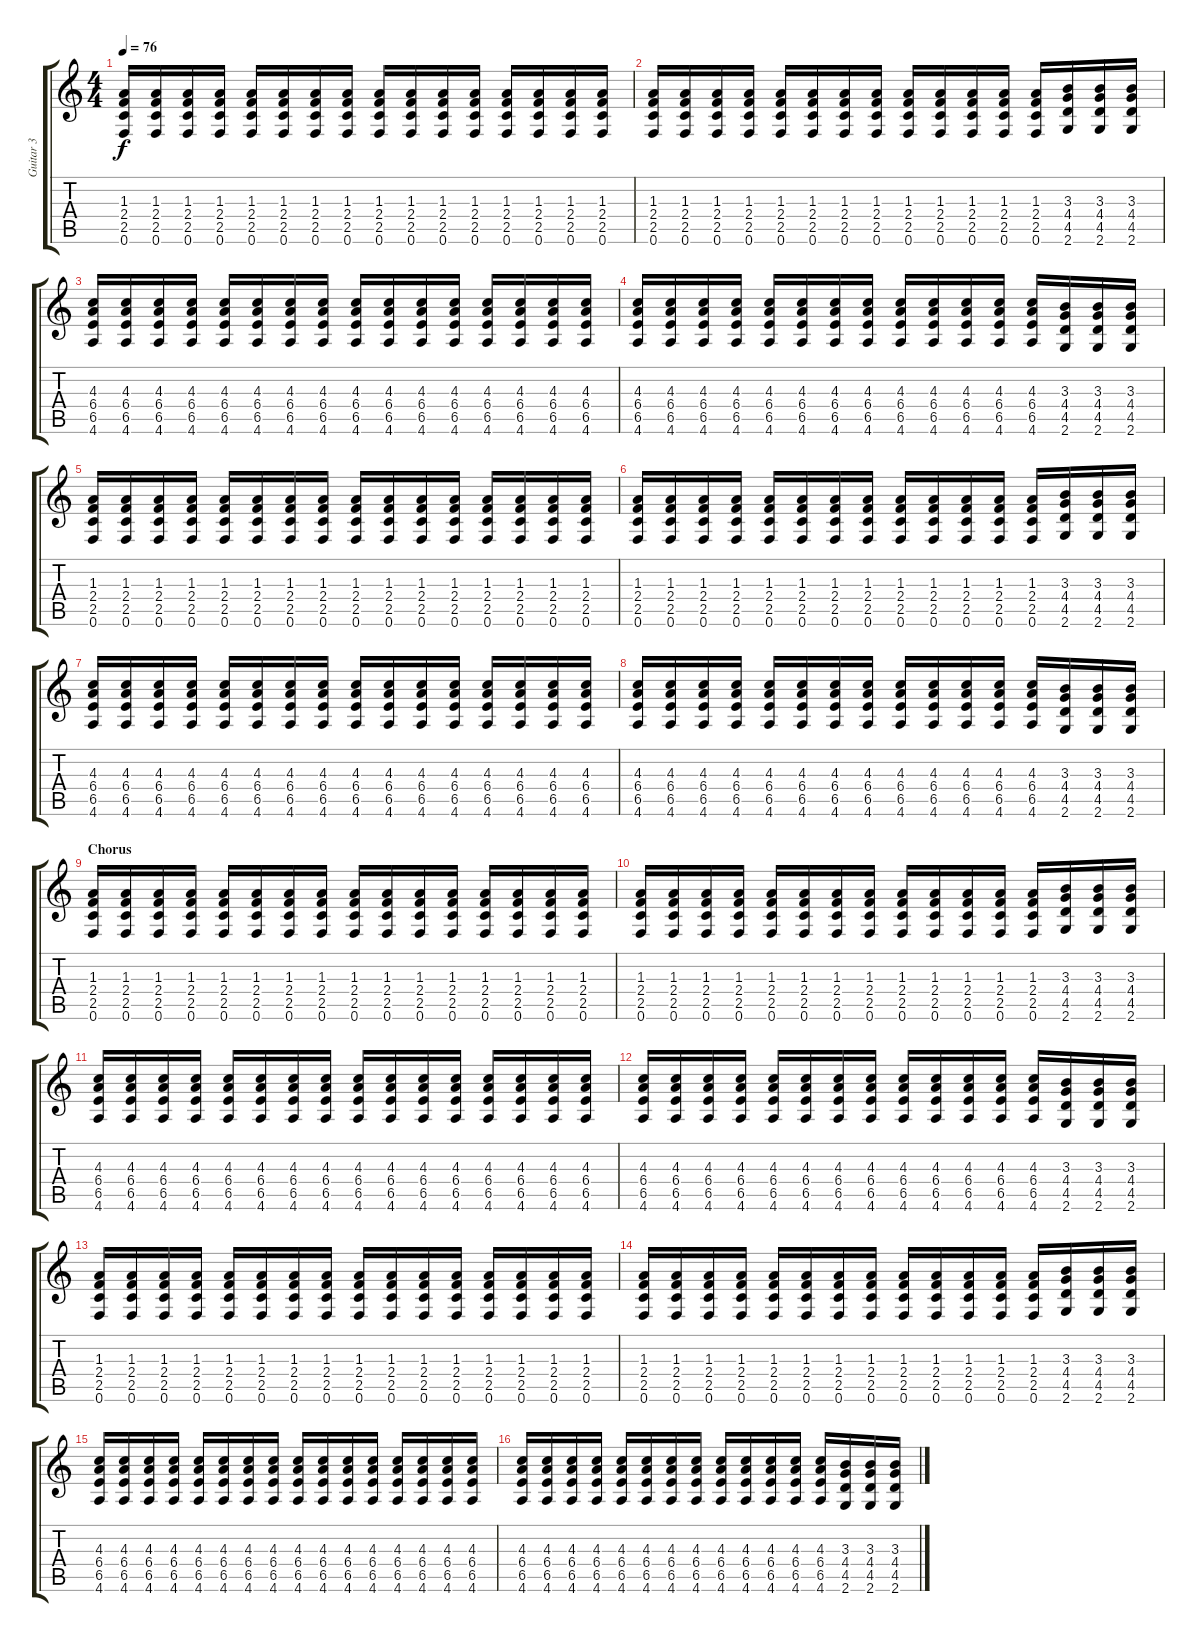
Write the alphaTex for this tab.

\track ("Guitar 3" "Guitar 3") {instrument electricguitarjazz}
\staff {score tabs}
\tuning (C4 C4 Ab3 Eb3 Bb2 F2) {hide}
\ts (4 4)
\tempo 76
\clef g2
\ks c
(1.3 2.4 2.5 0.6).16{dy f} (1.3 2.4 2.5 0.6).16 (1.3 2.4 2.5 0.6).16 (1.3 2.4 2.5 0.6).16 (1.3 2.4 2.5 0.6).16 (1.3 2.4 2.5 0.6).16 (1.3 2.4 2.5 0.6).16 (1.3 2.4 2.5 0.6).16 (1.3 2.4 2.5 0.6).16 (1.3 2.4 2.5 0.6).16 (1.3 2.4 2.5 0.6).16 (1.3 2.4 2.5 0.6).16 (1.3 2.4 2.5 0.6).16 (1.3 2.4 2.5 0.6).16 (1.3 2.4 2.5 0.6).16 (1.3 2.4 2.5 0.6).16 |
(1.3 2.4 2.5 0.6).16 (1.3 2.4 2.5 0.6).16 (1.3 2.4 2.5 0.6).16 (1.3 2.4 2.5 0.6).16 (1.3 2.4 2.5 0.6).16 (1.3 2.4 2.5 0.6).16 (1.3 2.4 2.5 0.6).16 (1.3 2.4 2.5 0.6).16 (1.3 2.4 2.5 0.6).16 (1.3 2.4 2.5 0.6).16 (1.3 2.4 2.5 0.6).16 (1.3 2.4 2.5 0.6).16 (1.3 2.4 2.5 0.6).16 (3.3 4.4 4.5 2.6).16 (3.3 4.4 4.5 2.6).16 (3.3 4.4 4.5 2.6).16 |
(4.3 6.4 6.5 4.6).16 (4.3 6.4 6.5 4.6).16 (4.3 6.4 6.5 4.6).16 (4.3 6.4 6.5 4.6).16 (4.3 6.4 6.5 4.6).16 (4.3 6.4 6.5 4.6).16 (4.3 6.4 6.5 4.6).16 (4.3 6.4 6.5 4.6).16 (4.3 6.4 6.5 4.6).16 (4.3 6.4 6.5 4.6).16 (4.3 6.4 6.5 4.6).16 (4.3 6.4 6.5 4.6).16 (4.3 6.4 6.5 4.6).16 (4.3 6.4 6.5 4.6).16 (4.3 6.4 6.5 4.6).16 (4.3 6.4 6.5 4.6).16 |
(4.3 6.4 6.5 4.6).16 (4.3 6.4 6.5 4.6).16 (4.3 6.4 6.5 4.6).16 (4.3 6.4 6.5 4.6).16 (4.3 6.4 6.5 4.6).16 (4.3 6.4 6.5 4.6).16 (4.3 6.4 6.5 4.6).16 (4.3 6.4 6.5 4.6).16 (4.3 6.4 6.5 4.6).16 (4.3 6.4 6.5 4.6).16 (4.3 6.4 6.5 4.6).16 (4.3 6.4 6.5 4.6).16 (4.3 6.4 6.5 4.6).16 (3.3 4.4 4.5 2.6).16 (3.3 4.4 4.5 2.6).16 (3.3 4.4 4.5 2.6).16 |
(1.3 2.4 2.5 0.6).16 (1.3 2.4 2.5 0.6).16 (1.3 2.4 2.5 0.6).16 (1.3 2.4 2.5 0.6).16 (1.3 2.4 2.5 0.6).16 (1.3 2.4 2.5 0.6).16 (1.3 2.4 2.5 0.6).16 (1.3 2.4 2.5 0.6).16 (1.3 2.4 2.5 0.6).16 (1.3 2.4 2.5 0.6).16 (1.3 2.4 2.5 0.6).16 (1.3 2.4 2.5 0.6).16 (1.3 2.4 2.5 0.6).16 (1.3 2.4 2.5 0.6).16 (1.3 2.4 2.5 0.6).16 (1.3 2.4 2.5 0.6).16 |
(1.3 2.4 2.5 0.6).16 (1.3 2.4 2.5 0.6).16 (1.3 2.4 2.5 0.6).16 (1.3 2.4 2.5 0.6).16 (1.3 2.4 2.5 0.6).16 (1.3 2.4 2.5 0.6).16 (1.3 2.4 2.5 0.6).16 (1.3 2.4 2.5 0.6).16 (1.3 2.4 2.5 0.6).16 (1.3 2.4 2.5 0.6).16 (1.3 2.4 2.5 0.6).16 (1.3 2.4 2.5 0.6).16 (1.3 2.4 2.5 0.6).16 (3.3 4.4 4.5 2.6).16 (3.3 4.4 4.5 2.6).16 (3.3 4.4 4.5 2.6).16 |
(4.3 6.4 6.5 4.6).16 (4.3 6.4 6.5 4.6).16 (4.3 6.4 6.5 4.6).16 (4.3 6.4 6.5 4.6).16 (4.3 6.4 6.5 4.6).16 (4.3 6.4 6.5 4.6).16 (4.3 6.4 6.5 4.6).16 (4.3 6.4 6.5 4.6).16 (4.3 6.4 6.5 4.6).16 (4.3 6.4 6.5 4.6).16 (4.3 6.4 6.5 4.6).16 (4.3 6.4 6.5 4.6).16 (4.3 6.4 6.5 4.6).16 (4.3 6.4 6.5 4.6).16 (4.3 6.4 6.5 4.6).16 (4.3 6.4 6.5 4.6).16 |
(4.3 6.4 6.5 4.6).16 (4.3 6.4 6.5 4.6).16 (4.3 6.4 6.5 4.6).16 (4.3 6.4 6.5 4.6).16 (4.3 6.4 6.5 4.6).16 (4.3 6.4 6.5 4.6).16 (4.3 6.4 6.5 4.6).16 (4.3 6.4 6.5 4.6).16 (4.3 6.4 6.5 4.6).16 (4.3 6.4 6.5 4.6).16 (4.3 6.4 6.5 4.6).16 (4.3 6.4 6.5 4.6).16 (4.3 6.4 6.5 4.6).16 (3.3 4.4 4.5 2.6).16 (3.3 4.4 4.5 2.6).16 (3.3 4.4 4.5 2.6).16 |
\section ("" "Chorus")
(1.3 2.4 2.5 0.6).16 (1.3 2.4 2.5 0.6).16 (1.3 2.4 2.5 0.6).16 (1.3 2.4 2.5 0.6).16 (1.3 2.4 2.5 0.6).16 (1.3 2.4 2.5 0.6).16 (1.3 2.4 2.5 0.6).16 (1.3 2.4 2.5 0.6).16 (1.3 2.4 2.5 0.6).16 (1.3 2.4 2.5 0.6).16 (1.3 2.4 2.5 0.6).16 (1.3 2.4 2.5 0.6).16 (1.3 2.4 2.5 0.6).16 (1.3 2.4 2.5 0.6).16 (1.3 2.4 2.5 0.6).16 (1.3 2.4 2.5 0.6).16 |
(1.3 2.4 2.5 0.6).16 (1.3 2.4 2.5 0.6).16 (1.3 2.4 2.5 0.6).16 (1.3 2.4 2.5 0.6).16 (1.3 2.4 2.5 0.6).16 (1.3 2.4 2.5 0.6).16 (1.3 2.4 2.5 0.6).16 (1.3 2.4 2.5 0.6).16 (1.3 2.4 2.5 0.6).16 (1.3 2.4 2.5 0.6).16 (1.3 2.4 2.5 0.6).16 (1.3 2.4 2.5 0.6).16 (1.3 2.4 2.5 0.6).16 (3.3 4.4 4.5 2.6).16 (3.3 4.4 4.5 2.6).16 (3.3 4.4 4.5 2.6).16 |
(4.3 6.4 6.5 4.6).16 (4.3 6.4 6.5 4.6).16 (4.3 6.4 6.5 4.6).16 (4.3 6.4 6.5 4.6).16 (4.3 6.4 6.5 4.6).16 (4.3 6.4 6.5 4.6).16 (4.3 6.4 6.5 4.6).16 (4.3 6.4 6.5 4.6).16 (4.3 6.4 6.5 4.6).16 (4.3 6.4 6.5 4.6).16 (4.3 6.4 6.5 4.6).16 (4.3 6.4 6.5 4.6).16 (4.3 6.4 6.5 4.6).16 (4.3 6.4 6.5 4.6).16 (4.3 6.4 6.5 4.6).16 (4.3 6.4 6.5 4.6).16 |
(4.3 6.4 6.5 4.6).16 (4.3 6.4 6.5 4.6).16 (4.3 6.4 6.5 4.6).16 (4.3 6.4 6.5 4.6).16 (4.3 6.4 6.5 4.6).16 (4.3 6.4 6.5 4.6).16 (4.3 6.4 6.5 4.6).16 (4.3 6.4 6.5 4.6).16 (4.3 6.4 6.5 4.6).16 (4.3 6.4 6.5 4.6).16 (4.3 6.4 6.5 4.6).16 (4.3 6.4 6.5 4.6).16 (4.3 6.4 6.5 4.6).16 (3.3 4.4 4.5 2.6).16 (3.3 4.4 4.5 2.6).16 (3.3 4.4 4.5 2.6).16 |
(1.3 2.4 2.5 0.6).16 (1.3 2.4 2.5 0.6).16 (1.3 2.4 2.5 0.6).16 (1.3 2.4 2.5 0.6).16 (1.3 2.4 2.5 0.6).16 (1.3 2.4 2.5 0.6).16 (1.3 2.4 2.5 0.6).16 (1.3 2.4 2.5 0.6).16 (1.3 2.4 2.5 0.6).16 (1.3 2.4 2.5 0.6).16 (1.3 2.4 2.5 0.6).16 (1.3 2.4 2.5 0.6).16 (1.3 2.4 2.5 0.6).16 (1.3 2.4 2.5 0.6).16 (1.3 2.4 2.5 0.6).16 (1.3 2.4 2.5 0.6).16 |
(1.3 2.4 2.5 0.6).16 (1.3 2.4 2.5 0.6).16 (1.3 2.4 2.5 0.6).16 (1.3 2.4 2.5 0.6).16 (1.3 2.4 2.5 0.6).16 (1.3 2.4 2.5 0.6).16 (1.3 2.4 2.5 0.6).16 (1.3 2.4 2.5 0.6).16 (1.3 2.4 2.5 0.6).16 (1.3 2.4 2.5 0.6).16 (1.3 2.4 2.5 0.6).16 (1.3 2.4 2.5 0.6).16 (1.3 2.4 2.5 0.6).16 (3.3 4.4 4.5 2.6).16 (3.3 4.4 4.5 2.6).16 (3.3 4.4 4.5 2.6).16 |
(4.3 6.4 6.5 4.6).16 (4.3 6.4 6.5 4.6).16 (4.3 6.4 6.5 4.6).16 (4.3 6.4 6.5 4.6).16 (4.3 6.4 6.5 4.6).16 (4.3 6.4 6.5 4.6).16 (4.3 6.4 6.5 4.6).16 (4.3 6.4 6.5 4.6).16 (4.3 6.4 6.5 4.6).16 (4.3 6.4 6.5 4.6).16 (4.3 6.4 6.5 4.6).16 (4.3 6.4 6.5 4.6).16 (4.3 6.4 6.5 4.6).16 (4.3 6.4 6.5 4.6).16 (4.3 6.4 6.5 4.6).16 (4.3 6.4 6.5 4.6).16 |
(4.3 6.4 6.5 4.6).16 (4.3 6.4 6.5 4.6).16 (4.3 6.4 6.5 4.6).16 (4.3 6.4 6.5 4.6).16 (4.3 6.4 6.5 4.6).16 (4.3 6.4 6.5 4.6).16 (4.3 6.4 6.5 4.6).16 (4.3 6.4 6.5 4.6).16 (4.3 6.4 6.5 4.6).16 (4.3 6.4 6.5 4.6).16 (4.3 6.4 6.5 4.6).16 (4.3 6.4 6.5 4.6).16 (4.3 6.4 6.5 4.6).16 (3.3 4.4 4.5 2.6).16 (3.3 4.4 4.5 2.6).16 (3.3 4.4 4.5 2.6).16
